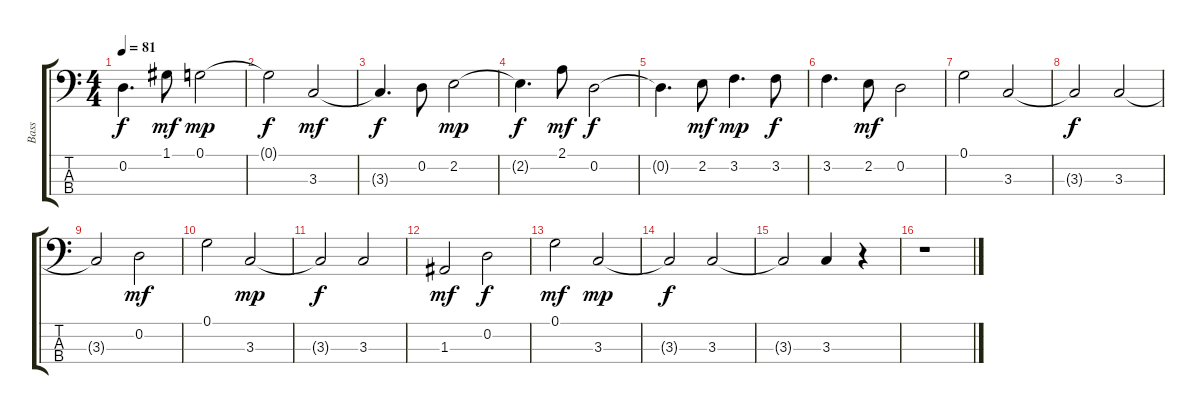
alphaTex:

\track ("Bass" "Bass") {instrument electricbassfinger}
\staff {score tabs}
\tuning (G2 D2 A1 E1) {hide}
\ts (4 4)
\tempo 81
\clef f4
\ks c
0.2.4{d dy f} 1.1.8{dy mf} 0.1.2{dy mp} |
0.1{t}.2{dy f} 3.3.2{dy mf} |
3.3{t}.4{d dy f} 0.2.8 2.2.2{dy mp} |
2.2{t}.4{d dy f} 2.1.8{dy mf} 0.2.2{dy f} |
0.2{t}.4{d} 2.2.8{dy mf} 3.2.4{d dy mp} 3.2.8{dy f} |
3.2.4{d} 2.2.8{dy mf} 0.2.2 |
0.1.2 3.3.2 |
3.3{t}.2{dy f} 3.3.2 |
3.3{t}.2 0.2.2{dy mf} |
0.1.2 3.3.2{dy mp} |
3.3{t}.2{dy f} 3.3.2 |
1.3.2{dy mf} 0.2.2{dy f} |
0.1.2{dy mf} 3.3.2{dy mp} |
3.3{t}.2{dy f} 3.3.2 |
3.3{t}.2 3.3.4 r.4 |
r.1
